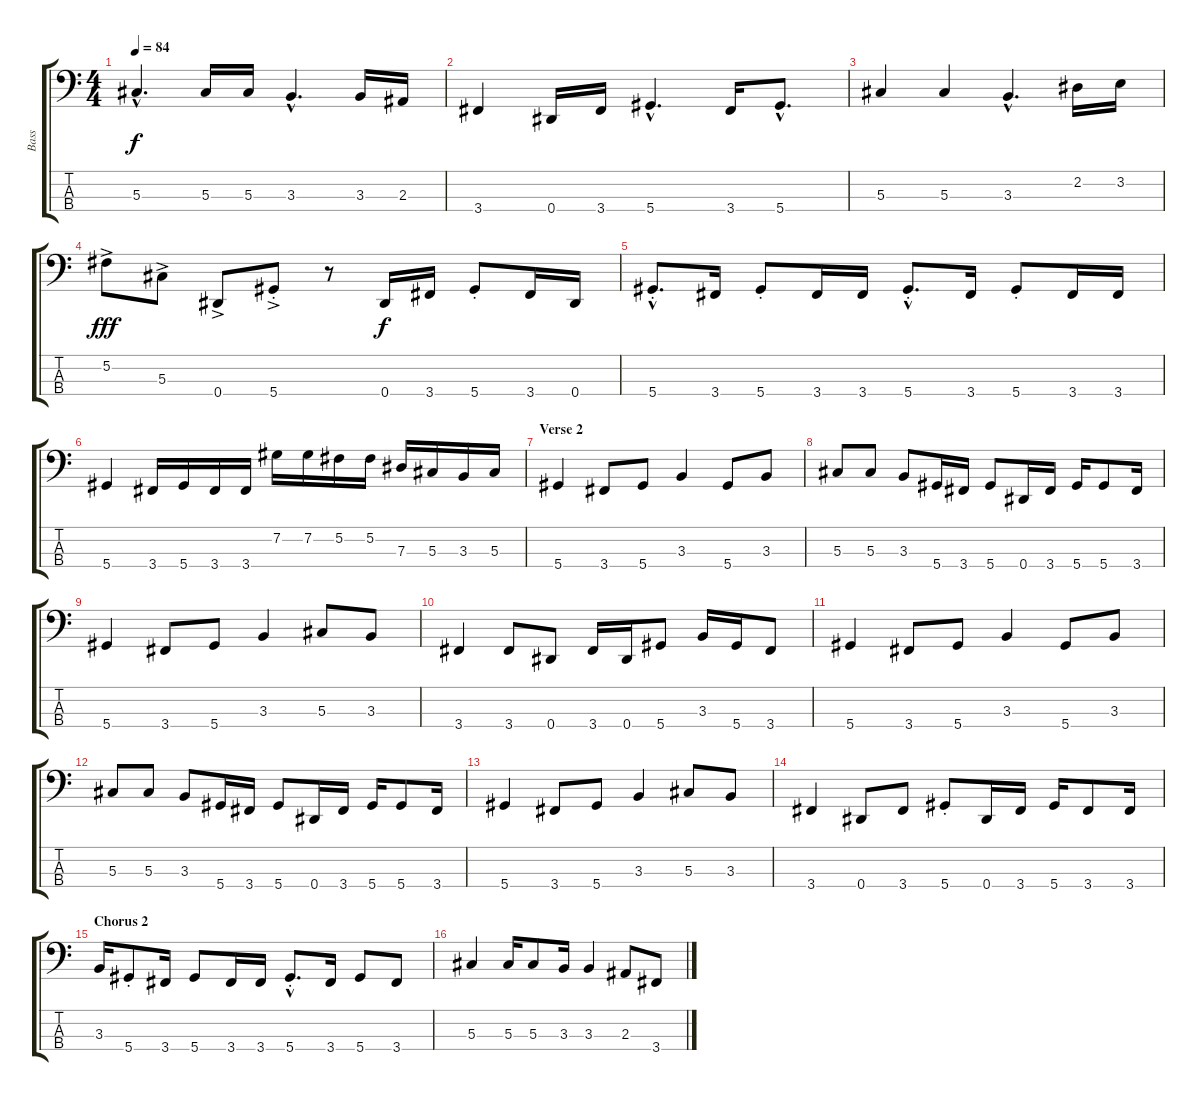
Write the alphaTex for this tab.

\track ("Bass" "Bass") {instrument electricbassfinger}
\staff {score tabs}
\tuning (Gb2 Db2 Ab1 Eb1) {hide}
\ts (4 4)
\tempo 84
\clef f4
\ks c
5.3{hac}.4{d dy f} 5.3.16 5.3.16 3.3{hac}.4{d} 3.3.16 2.3.16 |
3.4.4 0.4.16 3.4.16 5.4{hac}.4{d} 3.4.16 5.4{hac}.8{d} |
5.3.4 5.3.4 3.3{hac}.4{d} 2.2.16 3.2.16 |
5.2{ac}.8{dy fff} 5.3{ac}.8 0.4{ac}.8 5.4{ac st}.8 r.8 0.4.16{dy f} 3.4.16 5.4{st}.8 3.4.16 0.4.16 |
5.4{hac st}.8{d} 3.4.16 5.4{st}.8 3.4.16 3.4.16 5.4{hac st}.8{d} 3.4.16 5.4{st}.8 3.4.16 3.4.16 |
5.4.4 3.4.16 5.4.16 3.4.16 3.4.16 7.2.16 7.2.16 5.2.16 5.2.16 7.3.16 5.3.16 3.3.16 5.3.16 |
\section ("" "Verse 2")
5.4.4 3.4.8 5.4.8 3.3.4 5.4.8 3.3.8 |
5.3.8 5.3.8 3.3.8 5.4.16 3.4.16 5.4.8 0.4.16 3.4.16 5.4.16 5.4.8 3.4.16 |
5.4.4 3.4.8 5.4.8 3.3.4 5.3.8 3.3.8 |
3.4.4 3.4.8 0.4.8 3.4.16 0.4.16 5.4.8 3.3.16 5.4.16 3.4.8 |
5.4.4 3.4.8 5.4.8 3.3.4 5.4.8 3.3.8 |
5.3.8 5.3.8 3.3.8 5.4.16 3.4.16 5.4.8 0.4.16 3.4.16 5.4.16 5.4.8 3.4.16 |
5.4.4 3.4.8 5.4.8 3.3.4 5.3.8 3.3.8 |
3.4.4 0.4.8 3.4.8 5.4{st}.8 0.4.16 3.4.16 5.4.16 3.4.8 3.4.16 |
\section ("" "Chorus 2")
3.3.16 5.4{st}.8 3.4.16 5.4.8 3.4.16 3.4.16 5.4{hac st}.8{d} 3.4.16 5.4.8 3.4.8 |
5.3.4 5.3.16 5.3.8 3.3.16 3.3.4 2.3.8 3.4.8
